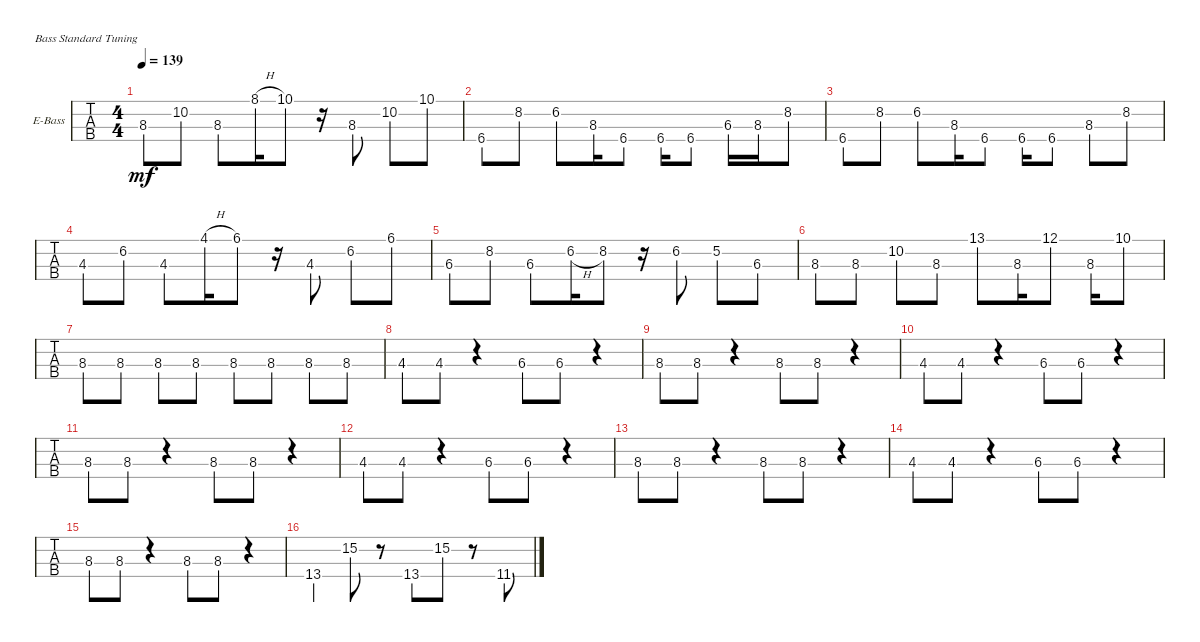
\defaultSystemsLayout 4
\bracketExtendMode groupsimilarinstruments
\firstSystemTrackNameOrientation horizontal
\otherSystemsTrackNameOrientation horizontal
\track ("Electric Bass" "E-Bass") {solo instrument electricbassfinger}
\staff {tabs}
\tuning (G2 D2 A1 E1)
\ts (4 4)
\tempo 139
\clef f4
\ks c
8.3.8{dy mf} 10.2.8 8.3.8 8.1{h}.16 10.1.8 r.16 8.3.8 10.2.8 10.1.8 |
6.4.8 8.2{st}.8 6.2{st}.8 8.3.16 6.4.8 6.4.16 6.4.8 6.3.16 8.3.16 8.2.8 |
6.4.8 8.2{st}.8 6.2{st}.8 8.3.16 6.4.8 6.4.16 6.4.8 8.3.8 8.2.8 |
4.3.8 6.2.8 4.3.8 4.1{h}.16 6.1.8 r.16 4.3.8 6.2.8 6.1.8 |
6.3.8 8.2.8 6.3.8 6.2{h}.16 8.2.8 r.16 6.2.8 5.2.8 6.3.8 |
8.3.8 8.3.8 10.2.8 8.3.8 13.1.8 8.3.16 12.1.8 8.3.16 10.1.8 |
8.3.8 8.3.8 8.3.8 8.3.8 8.3.8 8.3.8 8.3.8 8.3.8 |
4.3.8 4.3.8 r.4 6.3.8 6.3.8 r.4 |
8.3.8 8.3.8 r.4 8.3.8 8.3.8 r.4 |
4.3.8 4.3.8 r.4 6.3.8 6.3.8 r.4 |
8.3.8 8.3.8 r.4 8.3.8 8.3.8 r.4 |
4.3.8 4.3.8 r.4 6.3.8 6.3.8 r.4 |
8.3.8 8.3.8 r.4 8.3.8 8.3.8 r.4 |
4.3.8 4.3.8 r.4 6.3.8 6.3.8 r.4 |
8.3.8 8.3.8 r.4 8.3.8 8.3.8 r.4 |
13.4.4 15.2.8 r.8 13.4.8 15.2.8 r.8 11.4.8
